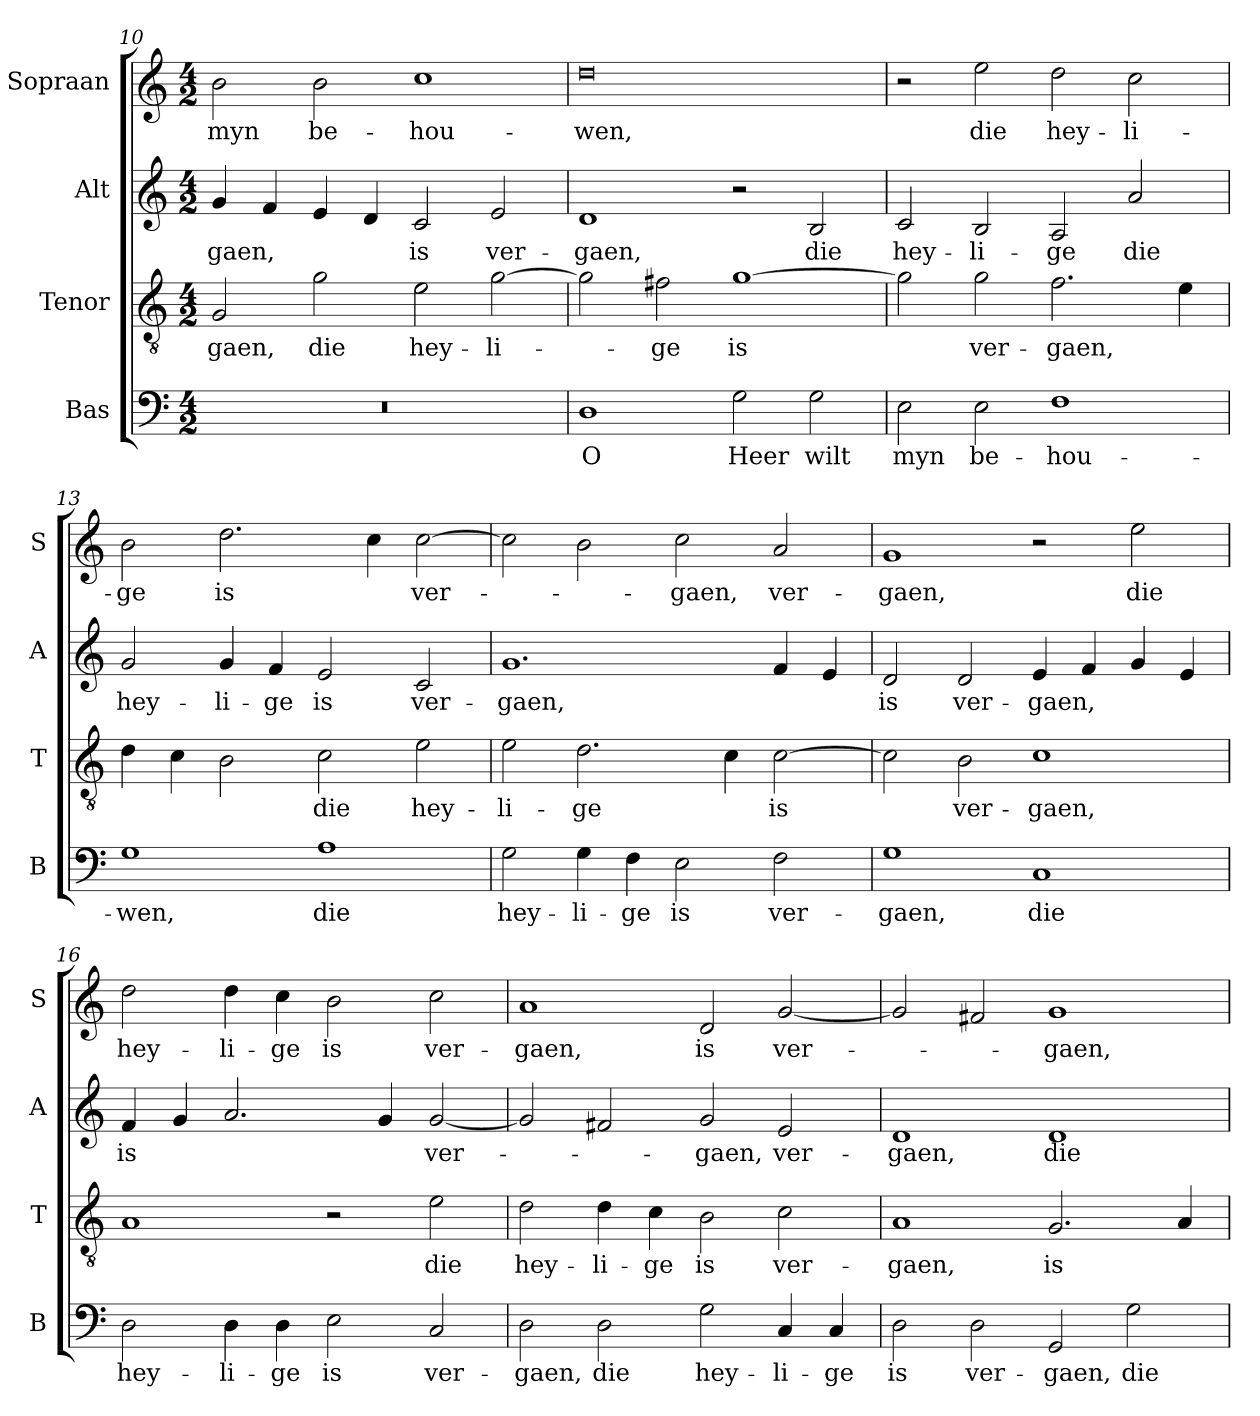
**kern	**text	**kern	**text	**kern	**text	**kern	**text
*part4	*part4	*part3	*part3	*part2	*part2	*part1	*part1
*staff4	*staff4	*staff3	*staff3	*staff2	*staff2	*staff1	*staff1
*I"Bas	*	*I"Tenor	*	*I"Alt	*	*I"Sopraan	*
*I'B	*	*I'T	*	*I'A	*	*I'S	*
!!LO:LB:g=z
*clefF4	*	*clefGv2	*	*clefG2	*	*clefG2	*
*k[]	*	*k[]	*	*k[]	*	*k[]	*
*C:	*	*C:	*	*C:	*	*C:	*
*M4/2	*	*M4/2	*	*M4/2	*	*M4/2	*
=10	=10	=10	=10	=10	=10	=10	=10
!	!	!	!LO:LY:b	!	!LO:LY:b	!	!LO:LY:b
0r	.	2G/	-gaen,	4g/	-gaen,	2b\	myn
.	.	.	.	4f/	.	.	.
!	!	!	!LO:LY:b	!	!	!	!LO:LY:b
.	.	2g\	die	4e/	.	2b\	be-
.	.	.	.	4d/	.	.	.
!	!	!	!LO:LY:b	!	!LO:LY:b	!	!LO:LY:b
.	.	2e\	hey-	2c/	is	1cc	-hou-
!	!	!	!LO:LY:b	!	!LO:LY:b	!	!
.	.	[2g\	-li-	2e/	ver-	.	.
=11	=11	=11	=11	=11	=11	=11	=11
!	!LO:LY:b	!	!	!	!LO:LY:b	!	!LO:LY:b
1D	O	2g\]	.	1d	-gaen,	0dd	-wen,
!	!	!	!LO:LY:b	!	!	!	!
.	.	2f#X\	-ge	.	.	.	.
!	!LO:LY:b	!	!LO:LY:b	!	!	!	!
2G\	Heer	[1g	is	2r	.	.	.
!	!LO:LY:b	!	!	!	!LO:LY:b	!	!
2G\	wilt	.	.	2B/	die	.	.
=12	=12	=12	=12	=12	=12	=12	=12
!	!LO:LY:b	!	!	!	!LO:LY:b	!	!
2E\	myn	2g\]	.	2c/	hey-	2r	.
!	!LO:LY:b	!	!LO:LY:b	!	!LO:LY:b	!	!LO:LY:b
2E\	be-	2g\	ver-	2B/	-li-	2ee\	die
!	!LO:LY:b	!	!LO:LY:b	!	!LO:LY:b	!	!LO:LY:b
1F	-hou-	2.f\	-gaen,	2A/	-ge	2dd\	hey-
!	!	!	!	!	!LO:LY:b	!	!LO:LY:b
.	.	.	.	2a/	die	2cc\	-li-
.	.	4e\	.	.	.	.	.
=13	=13	=13	=13	=13	=13	=13	=13
!	!LO:LY:b	!	!	!	!LO:LY:b	!	!LO:LY:b
1G	-wen,	4d\	.	2g/	hey-	2b\	-ge
.	.	4c\	.	.	.	.	.
!	!	!	!	!	!LO:LY:b	!	!LO:LY:b
.	.	2B\	.	4g/	-li-	2.dd\	is
!	!	!	!	!	!LO:LY:b	!	!
.	.	.	.	4f/	-ge	.	.
!	!LO:LY:b	!	!LO:LY:b	!	!LO:LY:b	!	!
1A	die	2c\	die	2e/	is	.	.
.	.	.	.	.	.	4cc\	.
!	!	!	!LO:LY:b	!	!LO:LY:b	!	!LO:LY:b
.	.	2e\	hey-	2c/	ver-	[2cc\	ver-
!!LO:PB:g=z
=14	=14	=14	=14	=14	=14	=14	=14
!	!LO:LY:b	!	!LO:LY:b	!	!LO:LY:b	!	!
2G\	hey-	2e\	-li-	1.g	-gaen,	2cc\]	.
!	!LO:LY:b	!	!LO:LY:b	!	!	!	!
4G\	-li-	2.d\	-ge	.	.	2b\	.
!	!LO:LY:b	!	!	!	!	!	!
4F\	-ge	.	.	.	.	.	.
!	!LO:LY:b	!	!	!	!	!	!LO:LY:b
2E\	is	.	.	.	.	2cc\	-gaen,
.	.	4c\	.	.	.	.	.
!	!LO:LY:b	!	!LO:LY:b	!	!	!	!LO:LY:b
2F\	ver-	[2c\	is	4f/	.	2a/	ver-
.	.	.	.	4e/	.	.	.
=15	=15	=15	=15	=15	=15	=15	=15
!	!LO:LY:b	!	!	!	!LO:LY:b	!	!LO:LY:b
1G	-gaen,	2c\]	.	2d/	is	1g	-gaen,
!	!	!	!LO:LY:b	!	!LO:LY:b	!	!
.	.	2B\	ver-	2d/	ver-	.	.
!	!LO:LY:b	!	!LO:LY:b	!	!LO:LY:b	!	!
1C	die	1c	-gaen,	4e/	-gaen,	2r	.
.	.	.	.	4f/	.	.	.
!	!	!	!	!	!	!	!LO:LY:b
.	.	.	.	4g/	.	2ee\	die
.	.	.	.	4e/	.	.	.
=16	=16	=16	=16	=16	=16	=16	=16
!	!LO:LY:b	!	!	!	!LO:LY:b	!	!LO:LY:b
2D\	hey-	1A	.	4f/	is	2dd\	hey-
.	.	.	.	4g/	.	.	.
!	!LO:LY:b	!	!	!	!	!	!LO:LY:b
4D\	-li-	.	.	2.a/	.	4dd\	-li-
!	!LO:LY:b	!	!	!	!	!	!LO:LY:b
4D\	-ge	.	.	.	.	4cc\	-ge
!	!LO:LY:b	!	!	!	!	!	!LO:LY:b
2E\	is	2r	.	.	.	2b\	is
.	.	.	.	4g/	.	.	.
!	!LO:LY:b	!	!LO:LY:b	!	!LO:LY:b	!	!LO:LY:b
2C/	ver-	2e\	die	[2g/	ver-	2cc\	ver-
=17	=17	=17	=17	=17	=17	=17	=17
!	!LO:LY:b	!	!LO:LY:b	!	!	!	!LO:LY:b
2D\	-gaen,	2d\	hey-	2g/]	.	1a	-gaen,
!	!LO:LY:b	!	!LO:LY:b	!	!	!	!
2D\	die	4d\	-li-	2f#X/	.	.	.
!	!	!	!LO:LY:b	!	!	!	!
.	.	4c\	-ge	.	.	.	.
!	!LO:LY:b	!	!LO:LY:b	!	!LO:LY:b	!	!LO:LY:b
2G\	hey-	2B\	is	2g/	-gaen,	2d/	is
!	!LO:LY:b	!	!LO:LY:b	!	!LO:LY:b	!	!LO:LY:b
4C/	-li-	2c\	ver-	2e/	ver-	[2g/	ver-
!	!LO:LY:b	!	!	!	!	!	!
4C/	-ge	.	.	.	.	.	.
!!LO:LB:g=z
=18	=18	=18	=18	=18	=18	=18	=18
!	!LO:LY:b	!	!LO:LY:b	!	!LO:LY:b	!	!
2D\	is	1A	-gaen,	1d	-gaen,	2g/]	.
!	!LO:LY:b	!	!	!	!	!	!
2D\	ver-	.	.	.	.	2f#X/	.
!	!LO:LY:b	!	!LO:LY:b	!	!LO:LY:b	!	!LO:LY:b
2GG/	-gaen,	2.G/	is	1d	die	1g	-gaen,
!	!LO:LY:b	!	!	!	!	!	!
2G\	die	.	.	.	.	.	.
.	.	4A/	.	.	.	.	.
=	=	=	=	=	=	=	=
*-	*-	*-	*-	*-	*-	*-	*-
